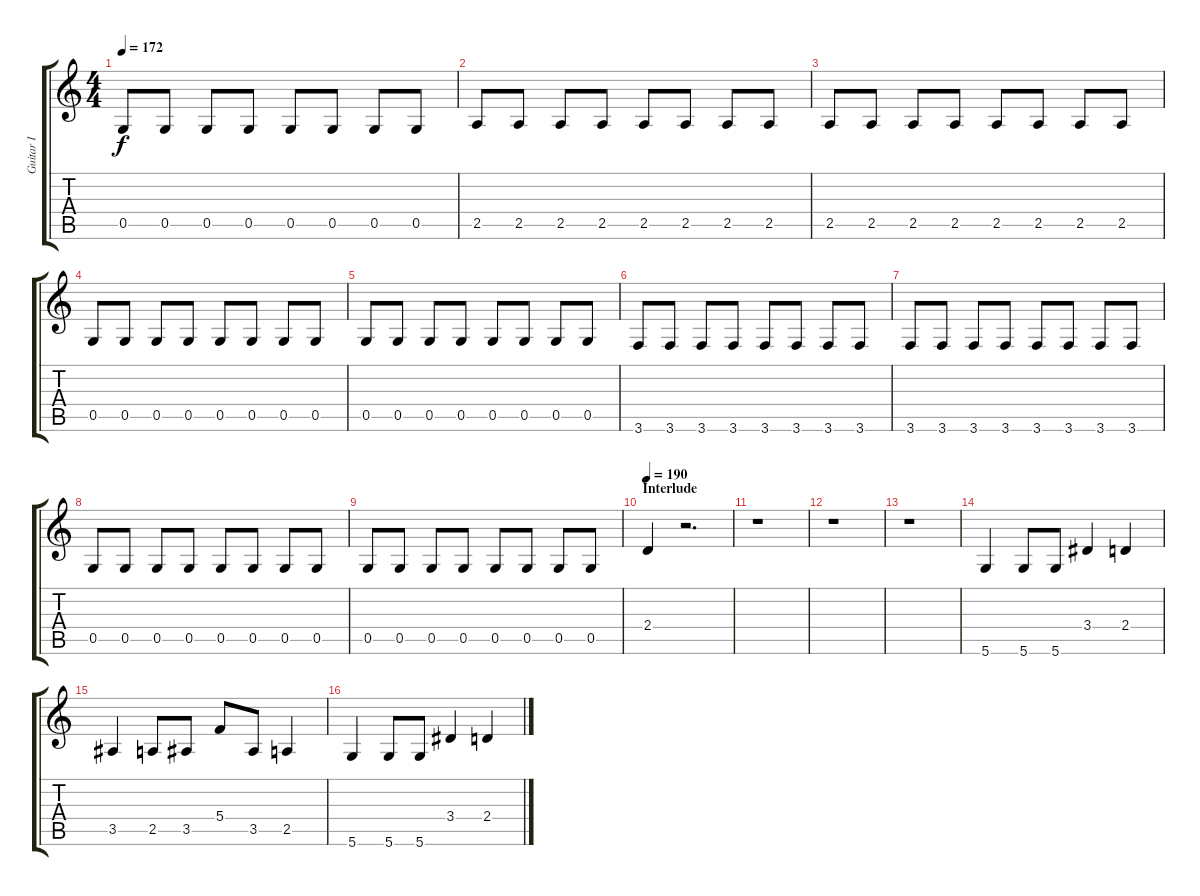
\track ("Guitar I" "Guitar I") {instrument distortionguitar}
\staff {score tabs}
\tuning (D4 A3 F3 C3 G2 D2) {hide}
\ts (4 4)
\tempo 172
\clef g2
\ks c
0.5.8{dy f} 0.5.8 0.5.8 0.5.8 0.5.8 0.5.8 0.5.8 0.5.8 |
2.5.8 2.5.8 2.5.8 2.5.8 2.5.8 2.5.8 2.5.8 2.5.8 |
2.5.8 2.5.8 2.5.8 2.5.8 2.5.8 2.5.8 2.5.8 2.5.8 |
0.5.8 0.5.8 0.5.8 0.5.8 0.5.8 0.5.8 0.5.8 0.5.8 |
0.5.8 0.5.8 0.5.8 0.5.8 0.5.8 0.5.8 0.5.8 0.5.8 |
3.6.8 3.6.8 3.6.8 3.6.8 3.6.8 3.6.8 3.6.8 3.6.8 |
3.6.8 3.6.8 3.6.8 3.6.8 3.6.8 3.6.8 3.6.8 3.6.8 |
0.5.8 0.5.8 0.5.8 0.5.8 0.5.8 0.5.8 0.5.8 0.5.8 |
0.5.8 0.5.8 0.5.8 0.5.8 0.5.8 0.5.8 0.5.8 0.5.8 |
\section ("" "Interlude")
\tempo 190
2.4.4 r.2{d} |
r.1 |
r.1 |
r.1 |
5.6.4 5.6.8 5.6.8 3.4.4 2.4.4 |
3.5.4 2.5.8 3.5.8 5.4.8 3.5.8 2.5.4 |
5.6.4 5.6.8 5.6.8 3.4.4 2.4.4
